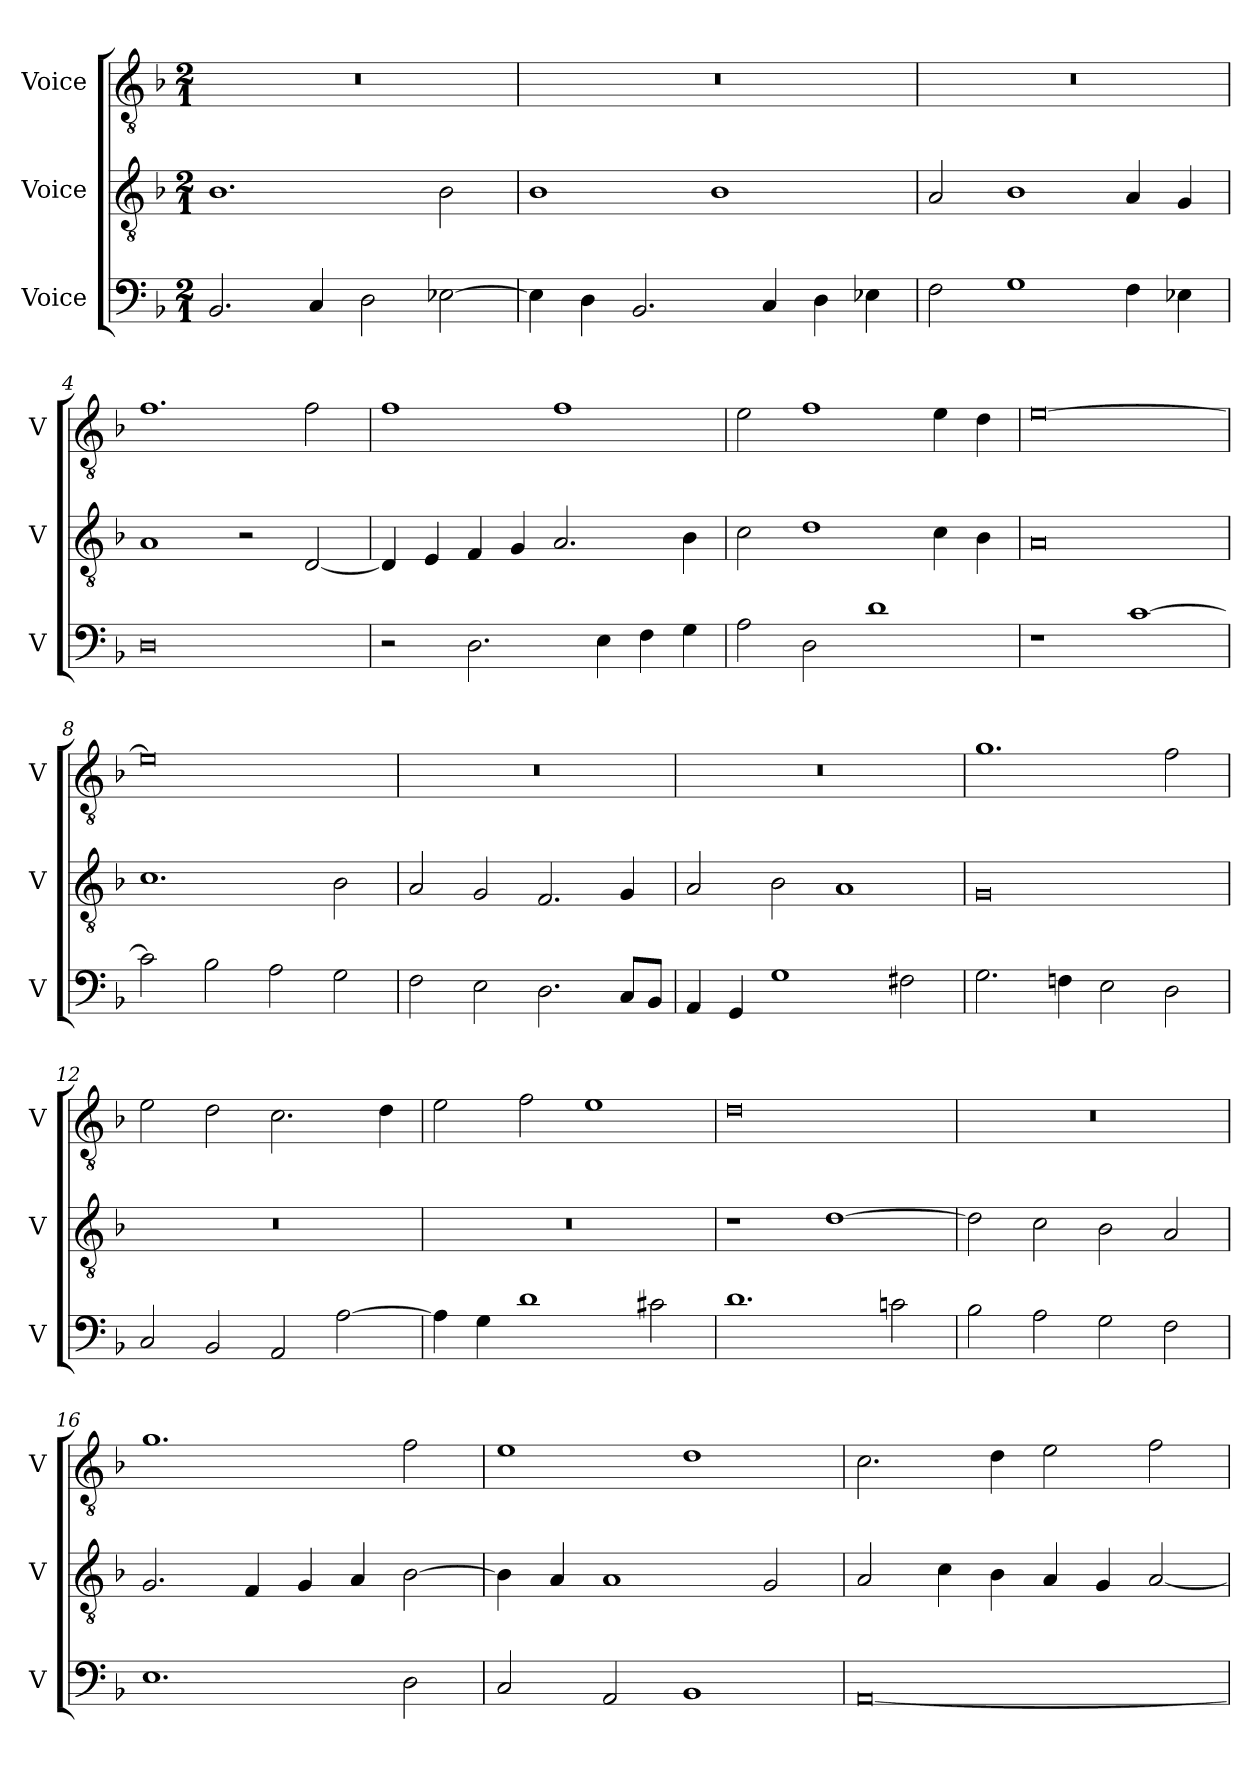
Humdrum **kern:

**kern	**kern	**kern
*part3	*part2	*part1
*staff3	*staff2	*staff1
*I"Voice	*I"Voice	*I"Voice
*I'V	*I'V	*I'V
*clefF4	*clefGv2	*clefGv2
*k[b-]	*k[b-]	*k[b-]
*M2/1	*M2/1	*M2/1
=1	=1	=1
2.BB-/	1.B-	0r
4C/	.	.
2D\	.	.
[2E-X\	2B-\	.
=2	=2	=2
4E-\]	1B-	0r
4D\	.	.
2.BB-/	.	.
.	1B-	.
4C/	.	.
4D\	.	.
4E-X\	.	.
=3	=3	=3
2F\	2A/	0r
1G	1B-	.
4F\	4A/	.
4E-X\	4G/	.
!!LO:LB:g=z
=4	=4	=4
0D	1A	1.f
.	2r	.
.	[2D/	2f\
=5	=5	=5
2r	4D/]	1f
.	4E/	.
2.D\	4F/	.
.	4G/	.
.	2.A/	1f
4E\	.	.
4F\	.	.
4G\	4B-\	.
=6	=6	=6
2A\	2c\	2e\
2D\	1d	1f
1d	.	.
.	4c\	4e\
.	4B-\	4d\
=7	=7	=7
1r	0A	[0e
[1c	.	.
!!LO:LB:g=z
=8	=8	=8
2c\]	1.c	0e]
2B-\	.	.
2A\	.	.
2G\	2B-\	.
=9	=9	=9
2F\	2A/	0r
2E\	2G/	.
2.D\	2.F/	.
8C/L	4G/	.
8BB-/J	.	.
=10	=10	=10
4AA/	2A/	0r
4GG/	.	.
1G	2B-\	.
.	1A	.
2F#X\	.	.
=11	=11	=11
2.G\	0G	1.g
4Fn\	.	.
2E\	.	.
2D\	.	2f\
!!LO:LB:g=z
=12	=12	=12
2C/	0r	2e\
2BB-/	.	2d\
2AA/	.	2.c\
[2A\	.	.
.	.	4d\
=13	=13	=13
4A\]	0r	2e\
4G\	.	.
1d	.	2f\
.	.	1e
2c#X\	.	.
=14	=14	=14
1.d	1r	0d
.	[1d	.
2cn\	.	.
=15	=15	=15
2B-\	2d\]	0r
2A\	2c\	.
2G\	2B-\	.
2F\	2A/	.
!!LO:PB:g=z
=16	=16	=16
1.E	2.G/	1.g
.	4F/	.
.	4G/	.
.	4A/	.
2D\	[2B-\	2f\
=17	=17	=17
2C/	4B-\]	1e
.	4A/	.
2AA/	1A	.
1BB-	.	1d
.	2G/	.
=18	=18	=18
[0AA	2A/	2.c\
.	4c\	.
.	4B-\	4d\
.	4A/	2e\
.	4G/	.
.	[2A/	2f\
=	=	=
*-	*-	*-
